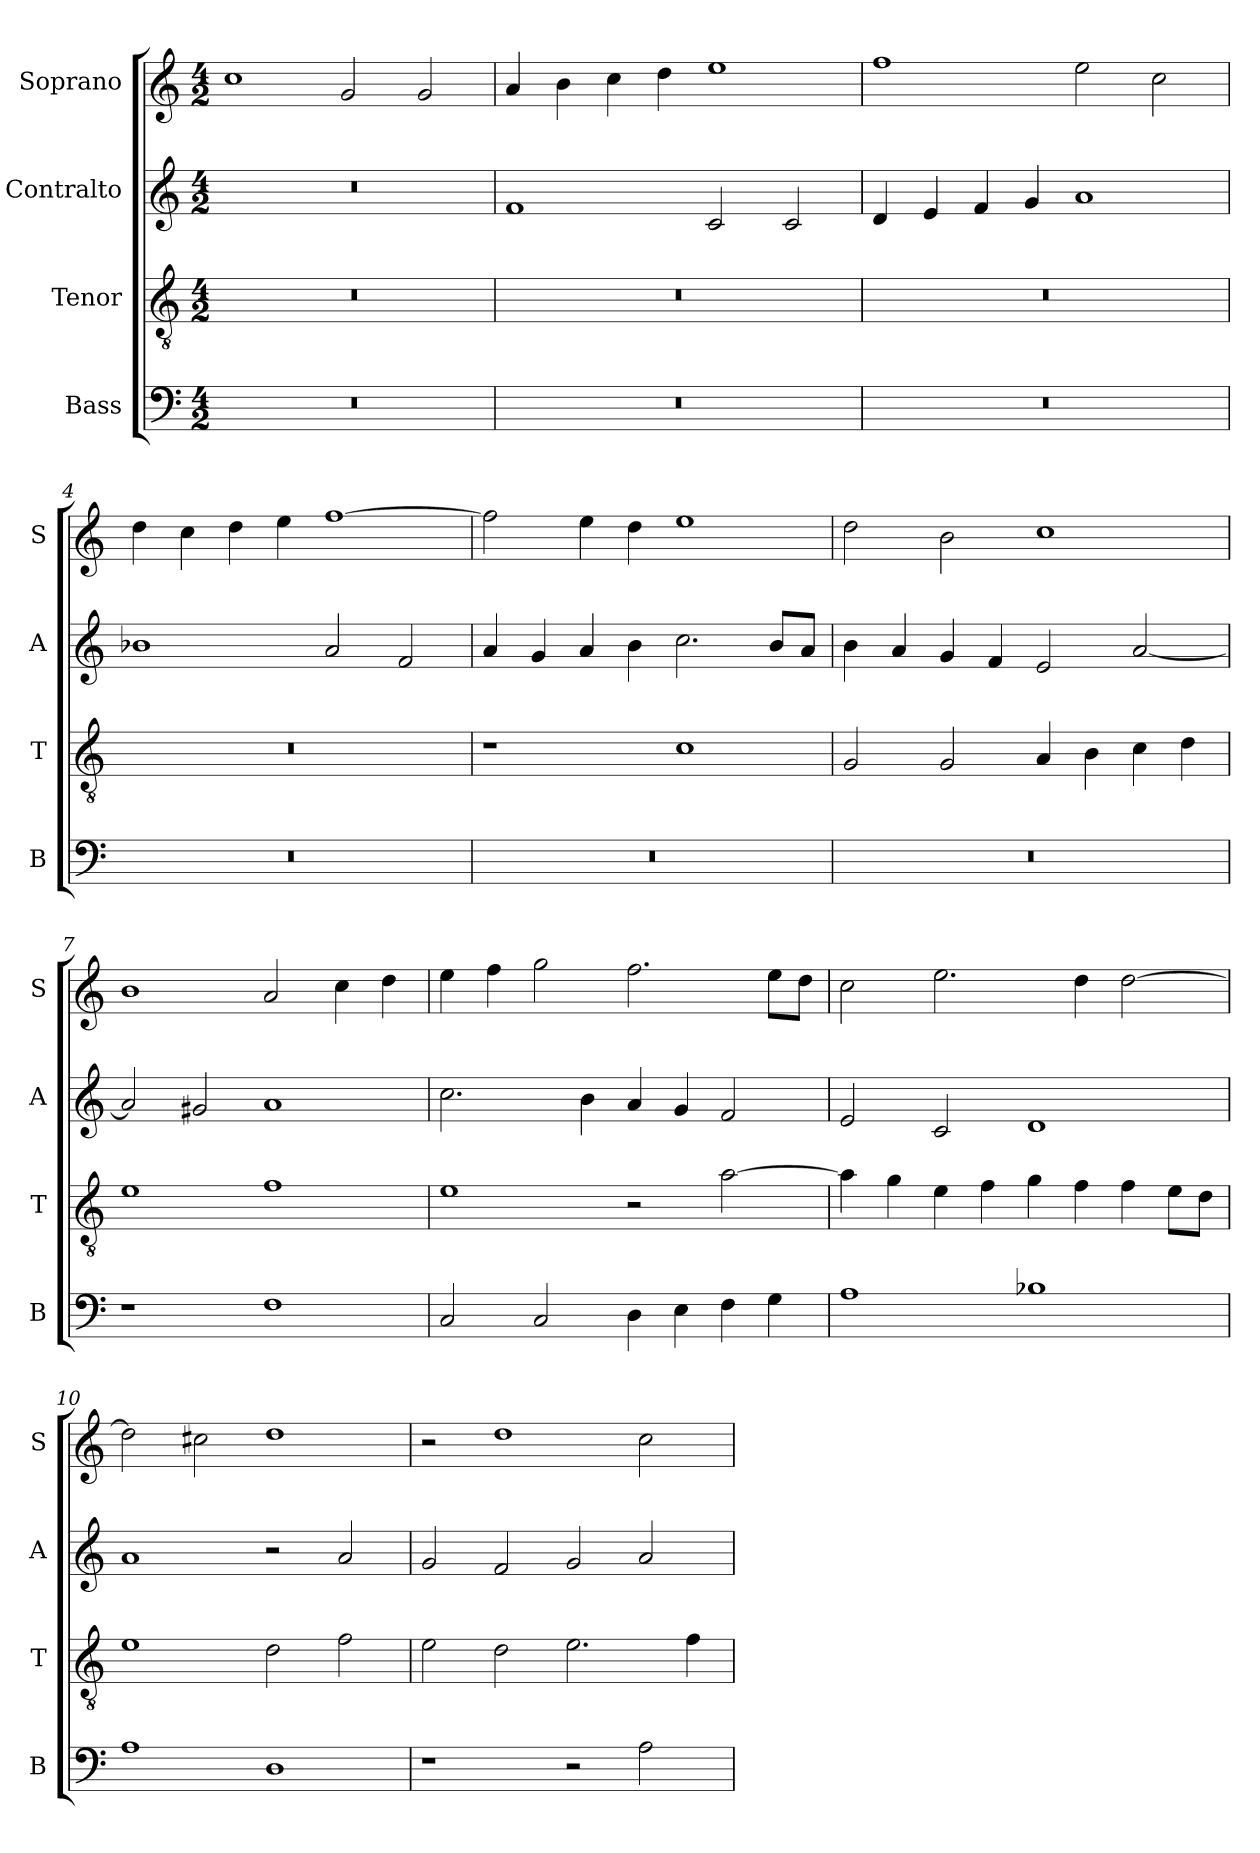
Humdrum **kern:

**kern	**kern	**kern	**kern
*part4	*part3	*part2	*part1
*staff4	*staff3	*staff2	*staff1
*I"Bass	*I"Tenor	*I"Contralto	*I"Soprano
*I'B	*I'T	*I'A	*I'S
*clefF4	*clefGv2	*clefG2	*clefG2
*k[]	*k[]	*k[]	*k[]
*A:aeo	*A:aeo	*A:aeo	*A:aeo
*M4/2	*M4/2	*M4/2	*M4/2
=1	=1	=1	=1
0r	0r	0r	1cc
.	.	.	2g
.	.	.	2g
=2	=2	=2	=2
0r	0r	1f	4a
.	.	.	4b
.	.	.	4cc
.	.	.	4dd
.	.	2c	1ee
.	.	2c	.
=3	=3	=3	=3
0r	0r	4d	1ff
.	.	4e	.
.	.	4f	.
.	.	4g	.
.	.	1a	2ee
.	.	.	2cc
=4	=4	=4	=4
0r	0r	1b-X	4dd
.	.	.	4cc
.	.	.	4dd
.	.	.	4ee
.	.	2a	[1ff
.	.	2f	.
=5	=5	=5	=5
0r	1r	4a	2ff]
.	.	4g	.
.	.	4a	4ee
.	.	4b	4dd
.	1c	2.cc	1ee
.	.	8b/L	.
.	.	8a/J	.
=6	=6	=6	=6
0r	2G	4b	2dd
.	.	4a	.
.	2G	4g	2b
.	.	4f	.
.	4A	2e	1cc
.	4B	.	.
.	4c	[2a	.
.	4d	.	.
=7	=7	=7	=7
1r	1e	2a]	1b
.	.	2g#X	.
1F	1f	1a	2a
.	.	.	4cc
.	.	.	4dd
=8	=8	=8	=8
2C	1e	2.cc	4ee
.	.	.	4ff
2C	.	.	2gg
.	.	4b	.
4D	2r	4a	2.ff
4E	.	4g	.
4F	[2a	2f	.
4G	.	.	8ee\L
.	.	.	8dd\J
=9	=9	=9	=9
1A	4a]	2e	2cc
.	4g	.	.
.	4e	2c	2.ee
.	4f	.	.
1B-X	4g	1d	.
.	4f	.	4dd
.	4f	.	[2dd
.	8e\L	.	.
.	8d\J	.	.
=10	=10	=10	=10
1A	1e	1a	2dd]
.	.	.	2cc#X
1D	2d	2r	1dd
.	2f	2a	.
=11	=11	=11	=11
1r	2e	2g	2r
.	2d	2f	1dd
2r	2.e	2g	.
2A	.	2a	2cc
.	4f	.	.
=	=	=	=
*-	*-	*-	*-
